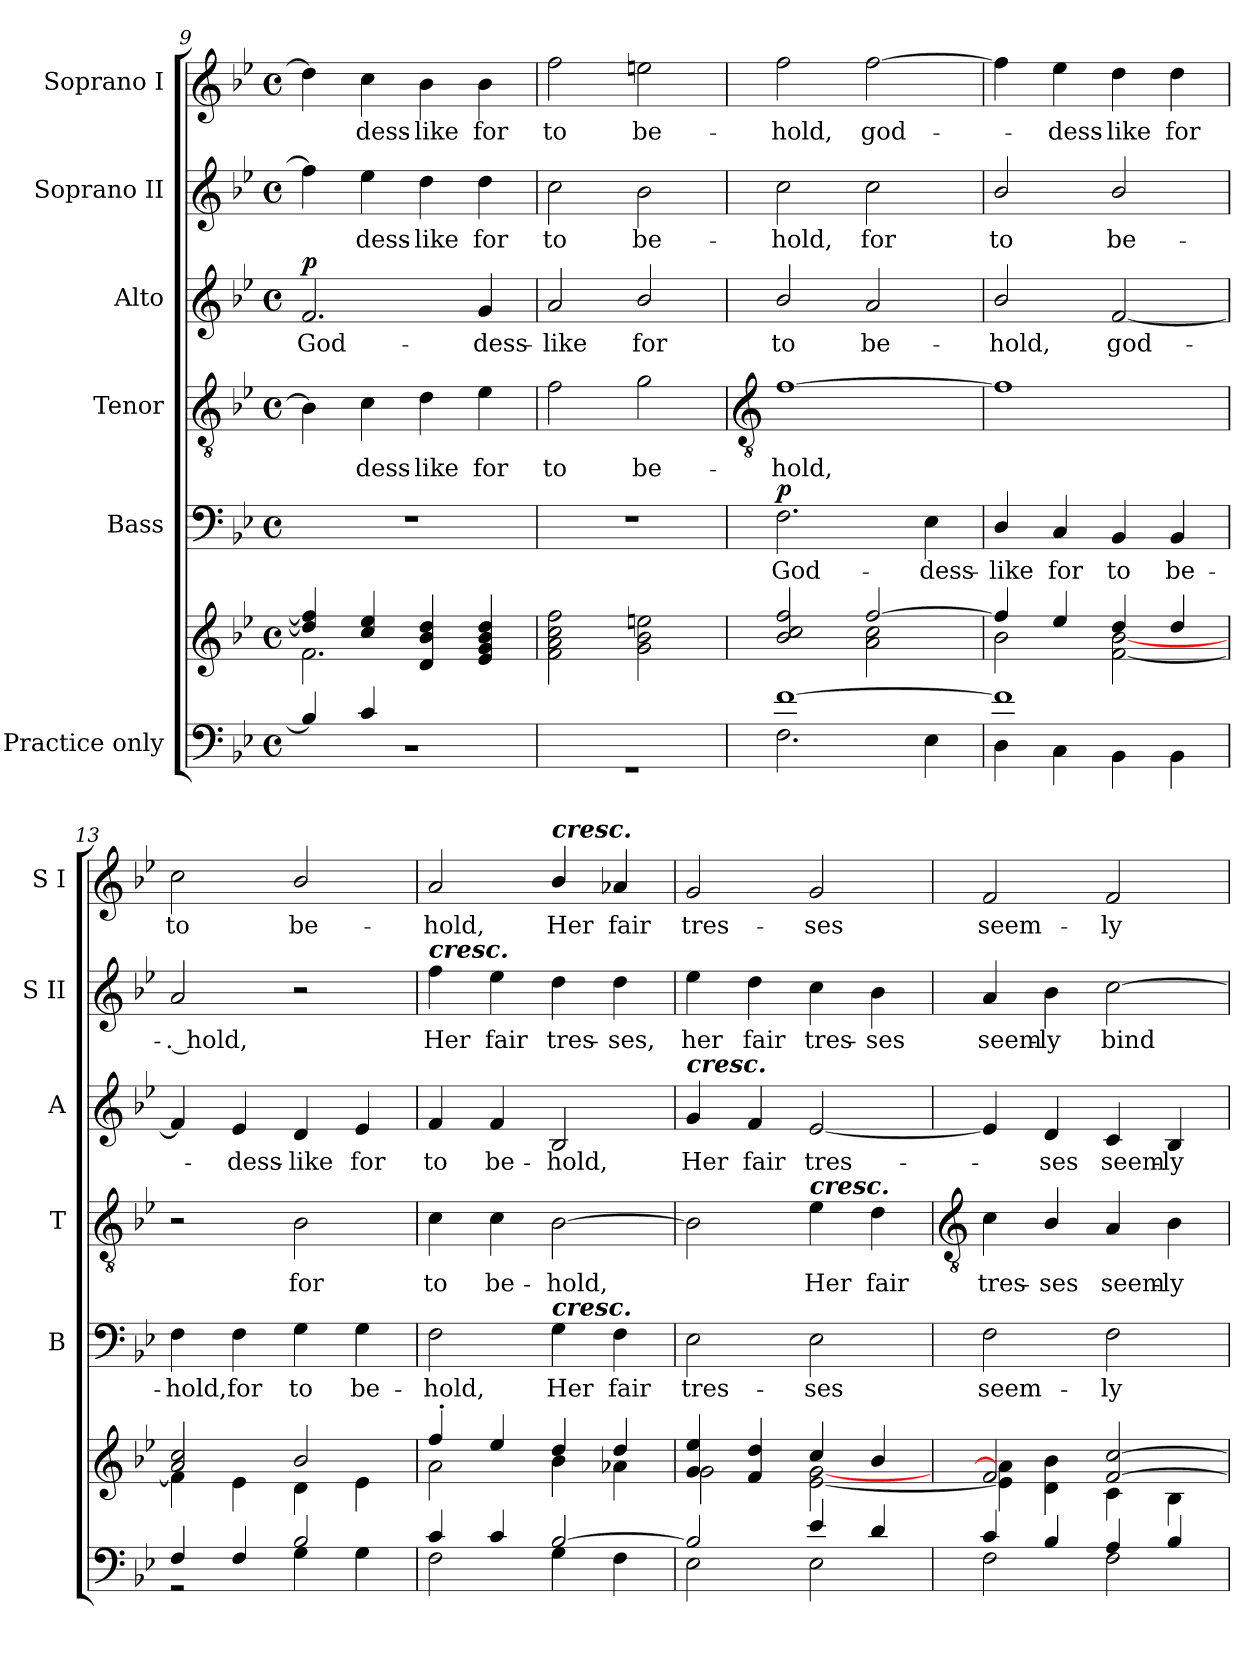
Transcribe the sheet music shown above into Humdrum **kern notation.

**kern	**kern	**kern	**text	**dynam	**kern	**text	**kern	**text	**dynam	**kern	**text	**kern	**text
*part6	*part6	*part5	*part5	*part5	*part4	*part4	*part3	*part3	*part3	*part2	*part2	*part1	*part1
*staff7	*staff6	*staff5	*staff5	*staff5	*staff4	*staff4	*staff3	*staff3	*staff3	*staff2	*staff2	*staff1	*staff1
*I"Practice  only	*	*I"Bass	*	*	*I"Tenor	*	*I"Alto	*	*	*I"Soprano II	*	*I"Soprano I	*
*	*	*I'B	*	*	*I'T	*	*I'A	*	*	*I'S II	*	*I'S I	*
*clefF4	*clefG2	*clefF4	*	*	*clefGv2	*	*clefG2	*	*	*clefG2	*	*clefG2	*
*k[b-e-]	*k[b-e-]	*k[b-e-]	*	*	*k[b-e-]	*	*k[b-e-]	*	*	*k[b-e-]	*	*k[b-e-]	*
*B-:	*B-:	*B-:	*	*	*B-:	*	*B-:	*	*	*B-:	*	*B-:	*
*M4/4	*M4/4	*M4/4	*	*	*M4/4	*	*M4/4	*	*	*M4/4	*	*M4/4	*
*met(c)	*met(c)	*met(c)	*	*	*met(c)	*	*met(c)	*	*	*met(c)	*	*met(c)	*
=9	=9	=9	=9	=9	=9	=9	=9	=9	=9	=9	=9	=9	=9
*^	*^	*	*	*	*	*	*	*	*	*	*	*	*
!	!	!	!	!	!	!	!	!	!	!LO:LY:b	!LO:DY:b	!	!	!	!
4B-/]	1r	4dd/] 4ff/]	2.f\	1r	.	.	4B-]	.	2.f	God-	p	4ff]	.	4dd]	.
!	!	!	!	!	!	!	!	!LO:LY:b	!	!	!	!	!LO:LY:b	!	!LO:LY:b
4c/	.	4cc/ 4ee-/	.	.	.	.	4c	dess-	.	.	.	4ee-	dess-	4cc	dess-
!	!	!	!	!	!	!	!	!LO:LY:b	!	!	!	!	!LO:LY:b	!	!LO:LY:b
2ryy	.	4d/ 4b-/ 4dd/	.	.	.	.	4d	-like	.	.	.	4dd	-like	4b-	-like
!	!	!	!	!	!	!	!	!LO:LY:b	!	!LO:LY:b	!	!	!LO:LY:b	!	!LO:LY:b
.	.	4e-/ 4g/ 4b-/ 4dd/	4ryy	.	.	.	4e-	for	4g	-dess-	.	4dd	for	4b-	for
=10	=10	=10	=10	=10	=10	=10	=10	=10	=10	=10	=10	=10	=10	=10	=10
!	!	!	!	!	!	!	!	!LO:LY:b	!	!LO:LY:b	!	!	!LO:LY:b	!	!LO:LY:b
1ryy	1r	2f\ 2a\ 2cc\ 2ff\	1ryy	1r	.	.	2f	to	2a	-like	.	2cc	to	2ff	to
!	!	!	!	!	!	!	!	!LO:LY:b	!	!LO:LY:b	!	!	!LO:LY:b	!	!LO:LY:b
.	.	2g\ 2b-\ 2een\	.	.	.	.	2g	be-	2b-/	for	.	2b-	be-	2een	be-
!!LO:LB:g=z
=11	=11	=11	=11	=11	=11	=11	=11	=11	=11	=11	=11	=11	=11	=11	=11
*	*	*	*	*	*	*	*clefGv2	*	*	*	*	*	*	*	*
!	!	!	!	!	!LO:LY:b	!LO:DY:b	!	!LO:LY:b	!	!LO:LY:b	!	!	!LO:LY:b	!	!LO:LY:b
[1f/	2.F\	2b-/ 2cc/ 2ff/	2ryy	2.F	God-	p	[1f	-hold,	2b-/	to	.	2cc	-hold,	2ff	-hold,
!	!	!	!	!	!	!	!	!	!	!LO:LY:b	!	!	!LO:LY:b	!	!LO:LY:b
.	.	[2ff/	2a\ 2cc\	.	.	.	.	.	2a	be-	.	2cc	for	[2ff	god-
!	!	!	!	!	!LO:LY:b	!	!	!	!	!	!	!	!	!	!
.	4E-\	.	.	4E-	-dess-	.	.	.	.	.	.	.	.	.	.
=12	=12	=12	=12	=12	=12	=12	=12	=12	=12	=12	=12	=12	=12	=12	=12
!	!	!	!	!	!LO:LY:b	!	!	!	!	!LO:LY:b	!	!	!LO:LY:b	!	!
1f/]	4D\	4ff/]	2b-\	4D/	-like	.	1f]	.	2b-/	-hold,	.	2b-/	to	4ff]	.
!	!	!	!	!	!LO:LY:b	!	!	!	!	!	!	!	!	!	!LO:LY:b
.	4C\	4ee-/	.	4C	for	.	.	.	.	.	.	.	.	4ee-	dess-
!	!	!	!	!	!LO:LY:b	!	!	!	!	!LO:LY:b	!	!	!LO:LY:b	!	!LO:LY:b
.	4BB-\	4dd/	[2f\ [2b-\	4BB-	to	.	.	.	[2f	god-	.	2b-/	be-	4dd	-like
!	!	!	!	!	!LO:LY:b	!	!	!	!	!	!	!	!	!	!LO:LY:b
.	4BB-\	4dd/	.	4BB-	be-	.	.	.	.	.	.	.	.	4dd	for
=13	=13	=13	=13	=13	=13	=13	=13	=13	=13	=13	=13	=13	=13	=13	=13
!	!	!	!	!	!LO:LY:b	!	!	!	!	!	!	!	!LO:LY:b	!	!LO:LY:b
4F/	2r	2a/ 2cc/	4f\]	4F	-hold,	.	2r	.	4f]	.	.	2a	-. hold,	2cc	to
!	!	!	!	!	!LO:LY:b	!	!	!	!	!LO:LY:b	!	!	!	!	!
4F/	.	.	4e-\	4F	for	.	.	.	4e-	dess-	.	.	.	.	.
!	!	!	!	!	!LO:LY:b	!	!	!LO:LY:b	!	!LO:LY:b	!	!	!	!	!LO:LY:b
2B-/	4G\	2b-/	4d\	4G	to	.	2B-	for	4d	-like	.	2r	.	2b-/	be-
!	!	!	!	!	!LO:LY:b	!	!	!	!	!LO:LY:b	!	!	!	!	!
.	4G\	.	4e-\	4G	be-	.	.	.	4e-	for	.	.	.	.	.
=14	=14	=14	=14	=14	=14	=14	=14	=14	=14	=14	=14	=14	=14	=14	=14
!	!	!	!	!	!	!	!	!	!	!	!	!LO:TX:a:Bi:t=cresc.	!	!	!
!	!	!	!	!	!LO:LY:b	!	!	!LO:LY:b	!	!LO:LY:b	!	!	!LO:LY:b	!	!LO:LY:b
4c/	2F\	4ff'/	2a\	2F	-hold,	.	4c	to	4f	to	.	4ff	Her	2a	-hold,
!	!	!	!	!	!	!	!	!LO:LY:b	!	!LO:LY:b	!	!	!LO:LY:b	!	!
4c/	.	4ee-/	.	.	.	.	4c	be-	4f	be-	.	4ee-	fair	.	.
!	!	!	!	!	!	!	!	!	!	!	!	!	!	!LO:TX:a:Bi:t=cresc.	!
!	!	!	!	!LO:TX:a:Bi:t=cresc.	!	!	!	!	!	!	!	!	!	!	!
!	!	!	!	!	!LO:LY:b	!	!	!LO:LY:b	!	!LO:LY:b	!	!	!LO:LY:b	!	!LO:LY:b
[2B-/	4G\	4dd/	4b-\	4G	Her	.	[2B-	hold,	2B-	-hold,	.	4dd	tres-	4b-/	Her
!	!	!	!	!	!LO:LY:b	!	!	!	!	!	!	!	!LO:LY:b	!	!LO:LY:b
.	4F\	4dd/	4a-X\	4F	fair	.	.	.	.	.	.	4dd	-ses,	4a-X	fair
=15	=15	=15	=15	=15	=15	=15	=15	=15	=15	=15	=15	=15	=15	=15	=15
!	!	!	!	!	!	!	!	!	!LO:TX:a:Bi:t=cresc.	!	!	!	!	!	!
!	!	!	!	!	!LO:LY:b	!	!	!	!	!LO:LY:b	!	!	!LO:LY:b	!	!LO:LY:b
2B-/]	2E-\	4g/ 4ee-/	2g\	2E-	tres-	.	2B-]	.	4g	Her	.	4ee-	her	2g	tres-
!	!	!	!	!	!	!	!	!	!	!LO:LY:b	!	!	!LO:LY:b	!	!
.	.	4f/ 4dd/	.	.	.	.	.	.	4f	fair	.	4dd	fair	.	.
!	!	!	!	!	!	!	!LO:TX:a:Bi:t=cresc.	!	!	!	!	!	!	!	!
!	!	!	!	!	!LO:LY:b	!	!	!LO:LY:b	!	!LO:LY:b	!	!	!LO:LY:b	!	!LO:LY:b
4e-/	2E-\	4cc/	[2e-\ [2g\	2E-	-ses	.	4e-	Her	[2e-	tres-	.	4cc	tres-	2g	-ses
!	!	!	!	!	!	!	!	!LO:LY:b	!	!	!	!	!LO:LY:b	!	!
4d/	.	4b-/	.	.	.	.	4d	fair	.	.	.	4b-	-ses	.	.
!!LO:LB:g=z
=16	=16	=16	=16	=16	=16	=16	=16	=16	=16	=16	=16	=16	=16	=16	=16
*	*	*	*	*	*	*	*clefGv2	*	*	*	*	*	*	*	*
!	!	!	!	!	!LO:LY:b	!	!	!LO:LY:b	!	!	!	!	!LO:LY:b	!	!LO:LY:b
4c/	2F\	2f/	4e-\] 4a\]	2F	seem-	.	4c	tres-	4e-]	.	.	4a	seem-	2f	seem-
!	!	!	!	!	!	!	!	!LO:LY:b	!	!LO:LY:b	!	!	!LO:LY:b	!	!
4B-/	.	.	4d\ 4b-\	.	.	.	4B-/	-ses	4d	ses	.	4b-	-ly	.	.
!	!	!	!	!	!LO:LY:b	!	!	!LO:LY:b	!	!LO:LY:b	!	!	!LO:LY:b	!	!LO:LY:b
4A/	2F\	[2f/ [2cc/	4c\	2F	-ly	.	4A	seem-	4c	seem-	.	[2cc	bind-	2f	-ly
!	!	!	!	!	!	!	!	!LO:LY:b	!	!LO:LY:b	!	!	!	!	!
4B-/	.	.	4B-\	.	.	.	4B-	-ly	4B-	-ly	.	.	.	.	.
*v	*v	*	*	*	*	*	*	*	*	*	*	*	*	*	*
*	*v	*v	*	*	*	*	*	*	*	*	*	*	*	*
=	=	=	=	=	=	=	=	=	=	=	=	=	=
*-	*-	*-	*-	*-	*-	*-	*-	*-	*-	*-	*-	*-	*-
